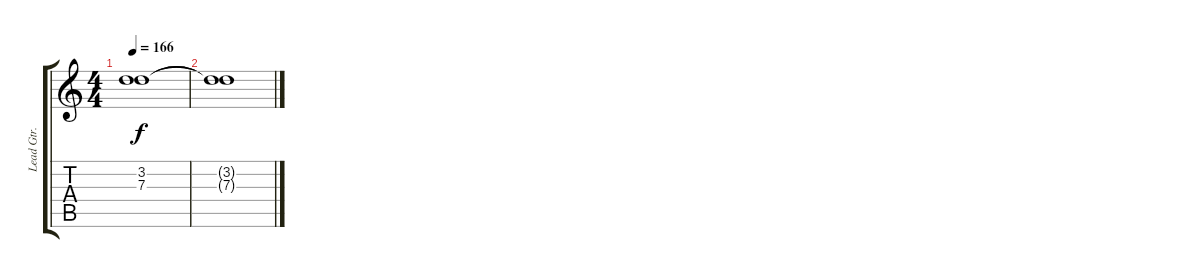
\track ("Lead Gtr." "Lead Gtr.") {instrument electricguitarmuted}
\staff {score tabs}
\tuning (E4 B3 G3 D3 A2 D2) {hide}
\ts (4 4)
\tempo 166
\clef g2
\ks c
(3.2{t} 7.3{t}).1{dy f} |
(3.2{t} 7.3{t}).1
